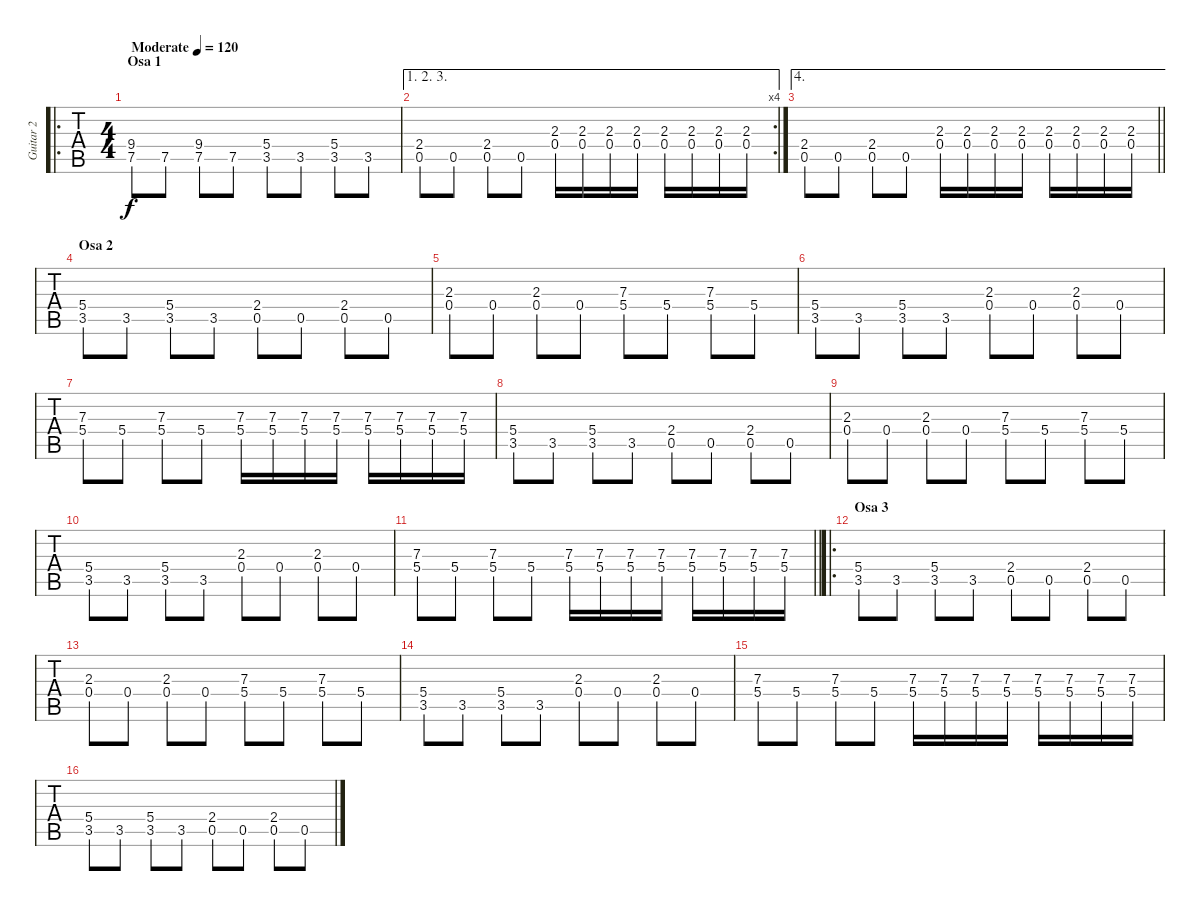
\track ("Guitar 2" "Guitar 2") {instrument distortionguitar}
\staff {tabs}
\tuning (E4 B3 G3 D3 A2 E2) {hide}
\ro
\ts (4 4)
\section ("" "Osa 1")
\tempo (120 "Moderate")
\clef g2
\ks g
(9.4 7.5).8{dy f instrument distortionguitar} 7.5.8 (9.4 7.5).8 7.5.8 (5.4 3.5).8 3.5.8 (5.4 3.5).8 3.5.8 |
\ae (1 2 3)
\rc 4
(2.4 0.5).8 0.5.8 (2.4 0.5).8 0.5.8 (2.3 0.4).16 (2.3 0.4).16 (2.3 0.4).16 (2.3 0.4).16 (2.3 0.4).16 (2.3 0.4).16 (2.3 0.4).16 (2.3 0.4).16 |
\ae 4
\barLineRight lightlight
(2.4 0.5).8 0.5.8 (2.4 0.5).8 0.5.8 (2.3 0.4).16 (2.3 0.4).16 (2.3 0.4).16 (2.3 0.4).16 (2.3 0.4).16 (2.3 0.4).16 (2.3 0.4).16 (2.3 0.4).16 |
\section ("" "Osa 2")
(5.4 3.5).8 3.5.8 (5.4 3.5).8 3.5.8 (2.4 0.5).8 0.5.8 (2.4 0.5).8 0.5.8 |
(2.3 0.4).8 0.4.8 (2.3 0.4).8 0.4.8 (7.3 5.4).8 5.4.8 (7.3 5.4).8 5.4.8 |
(5.4 3.5).8 3.5.8 (5.4 3.5).8 3.5.8 (2.3 0.4).8 0.4.8 (2.3 0.4).8 0.4.8 |
(7.3 5.4).8 5.4.8 (7.3 5.4).8 5.4.8 (7.3 5.4).16 (7.3 5.4).16 (7.3 5.4).16 (7.3 5.4).16 (7.3 5.4).16 (7.3 5.4).16 (7.3 5.4).16 (7.3 5.4).16 |
(5.4 3.5).8 3.5.8 (5.4 3.5).8 3.5.8 (2.4 0.5).8 0.5.8 (2.4 0.5).8 0.5.8 |
(2.3 0.4).8 0.4.8 (2.3 0.4).8 0.4.8 (7.3 5.4).8 5.4.8 (7.3 5.4).8 5.4.8 |
(5.4 3.5).8 3.5.8 (5.4 3.5).8 3.5.8 (2.3 0.4).8 0.4.8 (2.3 0.4).8 0.4.8 |
\barLineRight lightlight
(7.3 5.4).8 5.4.8 (7.3 5.4).8 5.4.8 (7.3 5.4).16 (7.3 5.4).16 (7.3 5.4).16 (7.3 5.4).16 (7.3 5.4).16 (7.3 5.4).16 (7.3 5.4).16 (7.3 5.4).16 |
\ro
\section ("" "Osa 3")
(5.4 3.5).8 3.5.8 (5.4 3.5).8 3.5.8 (2.4 0.5).8 0.5.8 (2.4 0.5).8 0.5.8 |
(2.3 0.4).8 0.4.8 (2.3 0.4).8 0.4.8 (7.3 5.4).8 5.4.8 (7.3 5.4).8 5.4.8 |
(5.4 3.5).8 3.5.8 (5.4 3.5).8 3.5.8 (2.3 0.4).8 0.4.8 (2.3 0.4).8 0.4.8 |
(7.3 5.4).8 5.4.8 (7.3 5.4).8 5.4.8 (7.3 5.4).16 (7.3 5.4).16 (7.3 5.4).16 (7.3 5.4).16 (7.3 5.4).16 (7.3 5.4).16 (7.3 5.4).16 (7.3 5.4).16 |
(5.4 3.5).8 3.5.8 (5.4 3.5).8 3.5.8 (2.4 0.5).8 0.5.8 (2.4 0.5).8 0.5.8
